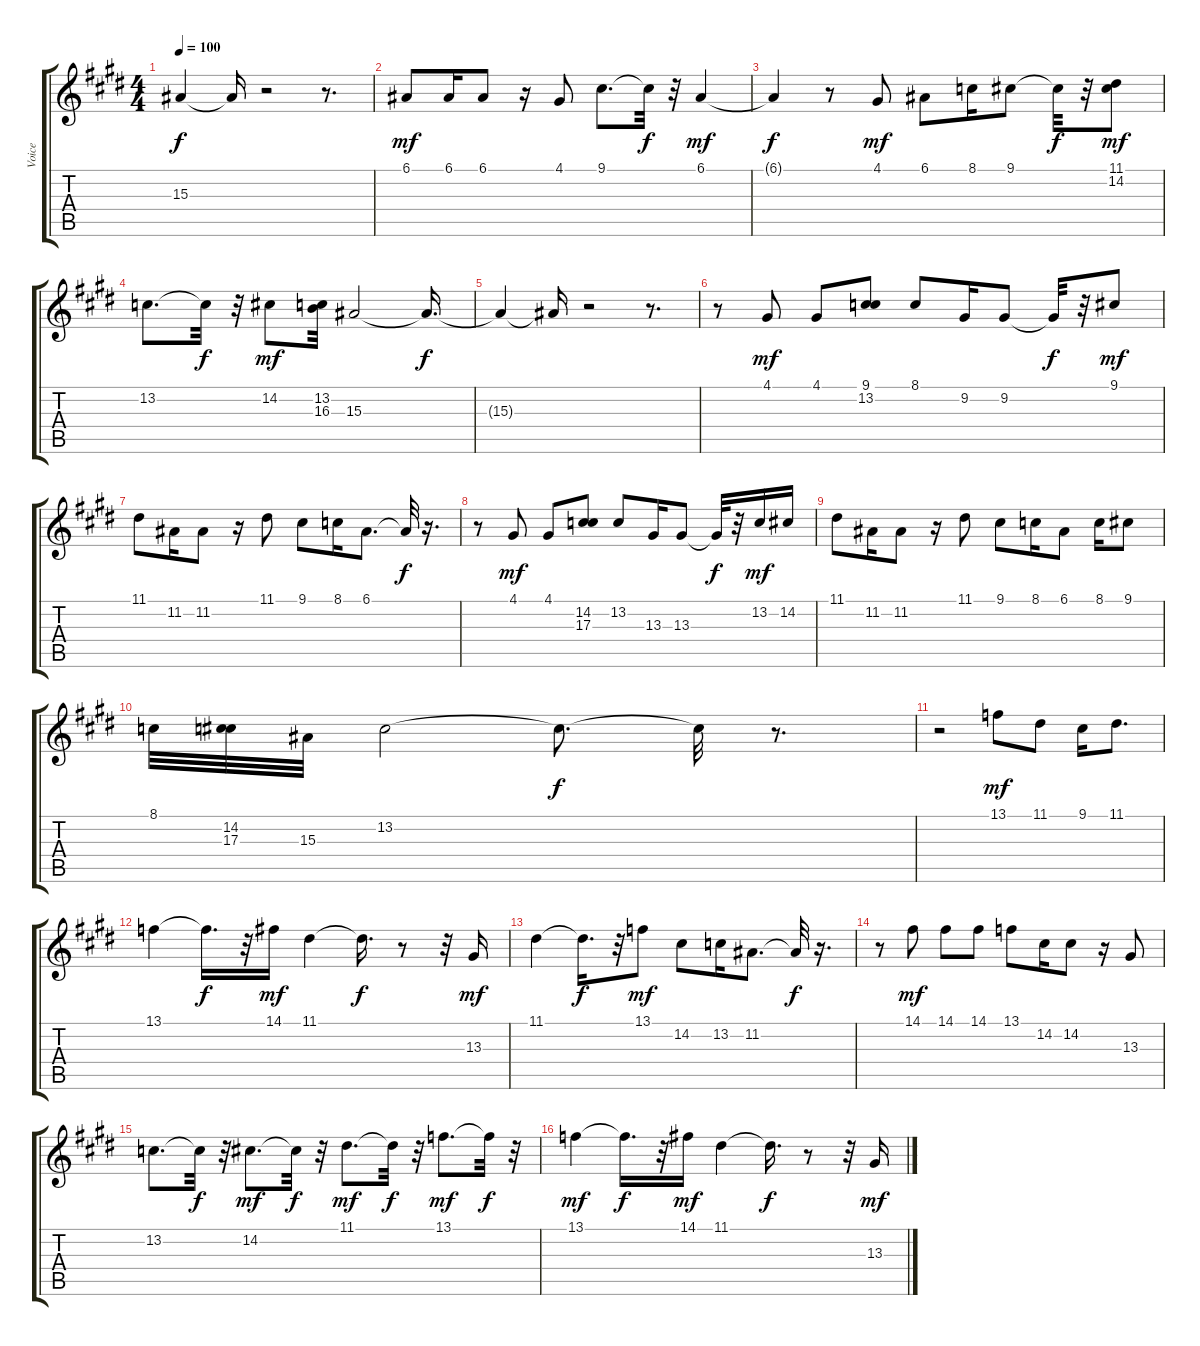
\track ("Voice" "Voice") {instrument synthvoice}
\staff {score tabs}
\tuning (E4 B3 G3 D3 A2 E2) {hide}
\ts (4 4)
\tempo 100
\clef g2
\ks e
15.3{t}.4{dy f} 15.3{t}.16 r.2 r.8{d} |
6.1.8{dy mf} 6.1.16 6.1.8 r.16 4.1.8 9.1.8{d} 9.1{t}.32{dy f} r.32 6.1.4{dy mf} |
6.1{t}.4{dy f} r.8 4.1.8{dy mf} 6.1.8 8.1.16 9.1.8 9.1{t}.32{dy f} r.32 (11.1 14.2).8{dy mf} |
13.2.8{d} 13.2{t}.32{dy f} r.32 14.2.8{dy mf} (13.2 16.3).32 15.3.2 15.3{t}.16{d dy f} |
15.3{t}.4 15.3{t}.16 r.2 r.8{d} |
r.8 4.1.8{dy mf} 4.1.8 (9.1 13.2).8 8.1.8 9.2.16 9.2.8 9.2{t}.32{dy f} r.32 9.1.8{dy mf} |
11.1.8 11.2.16 11.2.8 r.16 11.1.8 9.1.8 8.1.16 6.1.8{d} 6.1{t}.32{dy f} r.16{d} |
r.8 4.1.8{dy mf} 4.1.8 (14.2 17.3).8 13.2.8 13.3.16 13.3.8 13.3{t}.32{dy f} r.32 13.2.16{dy mf} 14.2.16 |
11.1.8 11.2.16 11.2.8 r.16 11.1.8 9.1.8 8.1.16 6.1.8 8.1.16 9.1.8 |
8.1.32 (14.2 17.3).32 15.3.32 13.2.2 13.2{t}.8{d dy f} 13.2{t}.32 r.8{d} |
r.2 13.1.8{dy mf} 11.1.8 9.1.16 11.1.8{d} |
13.1.4 13.1{t}.16{d dy f} r.32 14.1.16{dy mf} 11.1.4 11.1{t}.16{d dy f} r.8 r.32 13.3.16{dy mf} |
11.1.4 11.1{t}.16{d dy f} r.32 13.1.8{dy mf} 14.2.8 13.2.16 11.2.8{d} 11.2{t}.32{dy f} r.16{d} |
r.8 14.1.8{dy mf} 14.1.8 14.1.8 13.1.8 14.2.16 14.2.8 r.16 13.3.8 |
13.2.8{d} 13.2{t}.32{dy f} r.32 14.2.8{d dy mf} 14.2{t}.32{dy f} r.32 11.1.8{d dy mf} 11.1{t}.32{dy f} r.32 13.1.8{d dy mf} 13.1{t}.32{dy f} r.32 |
13.1.4{dy mf} 13.1{t}.16{d dy f} r.32 14.1.16{dy mf} 11.1.4 11.1{t}.16{d dy f} r.8 r.32 13.3.16{dy mf}
